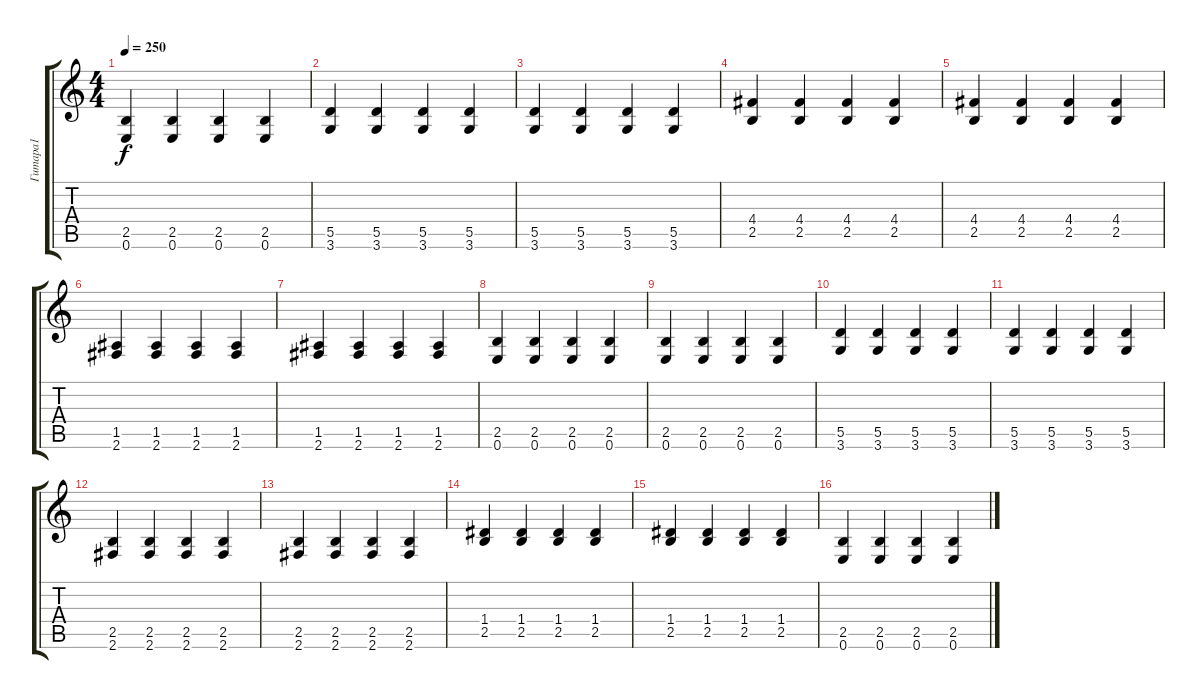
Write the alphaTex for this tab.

\track ("Гитара1" "Гитара1") {instrument distortionguitar}
\staff {score tabs}
\tuning (E4 B3 G3 D3 A2 E2) {hide}
\ts (4 4)
\tempo 250
\clef g2
\ks c
(2.5 0.6).4{dy f} (2.5 0.6).4 (2.5 0.6).4 (2.5 0.6).4 |
(5.5 3.6).4 (5.5 3.6).4 (5.5 3.6).4 (5.5 3.6).4 |
(5.5 3.6).4 (5.5 3.6).4 (5.5 3.6).4 (5.5 3.6).4 |
(4.4 2.5).4 (4.4 2.5).4 (4.4 2.5).4 (4.4 2.5).4 |
(4.4 2.5).4 (4.4 2.5).4 (4.4 2.5).4 (4.4 2.5).4 |
(1.5 2.6).4 (1.5 2.6).4 (1.5 2.6).4 (1.5 2.6).4 |
(1.5 2.6).4 (1.5 2.6).4 (1.5 2.6).4 (1.5 2.6).4 |
(2.5 0.6).4 (2.5 0.6).4 (2.5 0.6).4 (2.5 0.6).4 |
(2.5 0.6).4 (2.5 0.6).4 (2.5 0.6).4 (2.5 0.6).4 |
(5.5 3.6).4 (5.5 3.6).4 (5.5 3.6).4 (5.5 3.6).4 |
(5.5 3.6).4 (5.5 3.6).4 (5.5 3.6).4 (5.5 3.6).4 |
(2.5 2.6).4 (2.5 2.6).4 (2.5 2.6).4 (2.5 2.6).4 |
(2.5 2.6).4 (2.5 2.6).4 (2.5 2.6).4 (2.5 2.6).4 |
(1.4 2.5).4 (1.4 2.5).4 (1.4 2.5).4 (1.4 2.5).4 |
(1.4 2.5).4 (1.4 2.5).4 (1.4 2.5).4 (1.4 2.5).4 |
(2.5 0.6).4 (2.5 0.6).4 (2.5 0.6).4 (2.5 0.6).4
